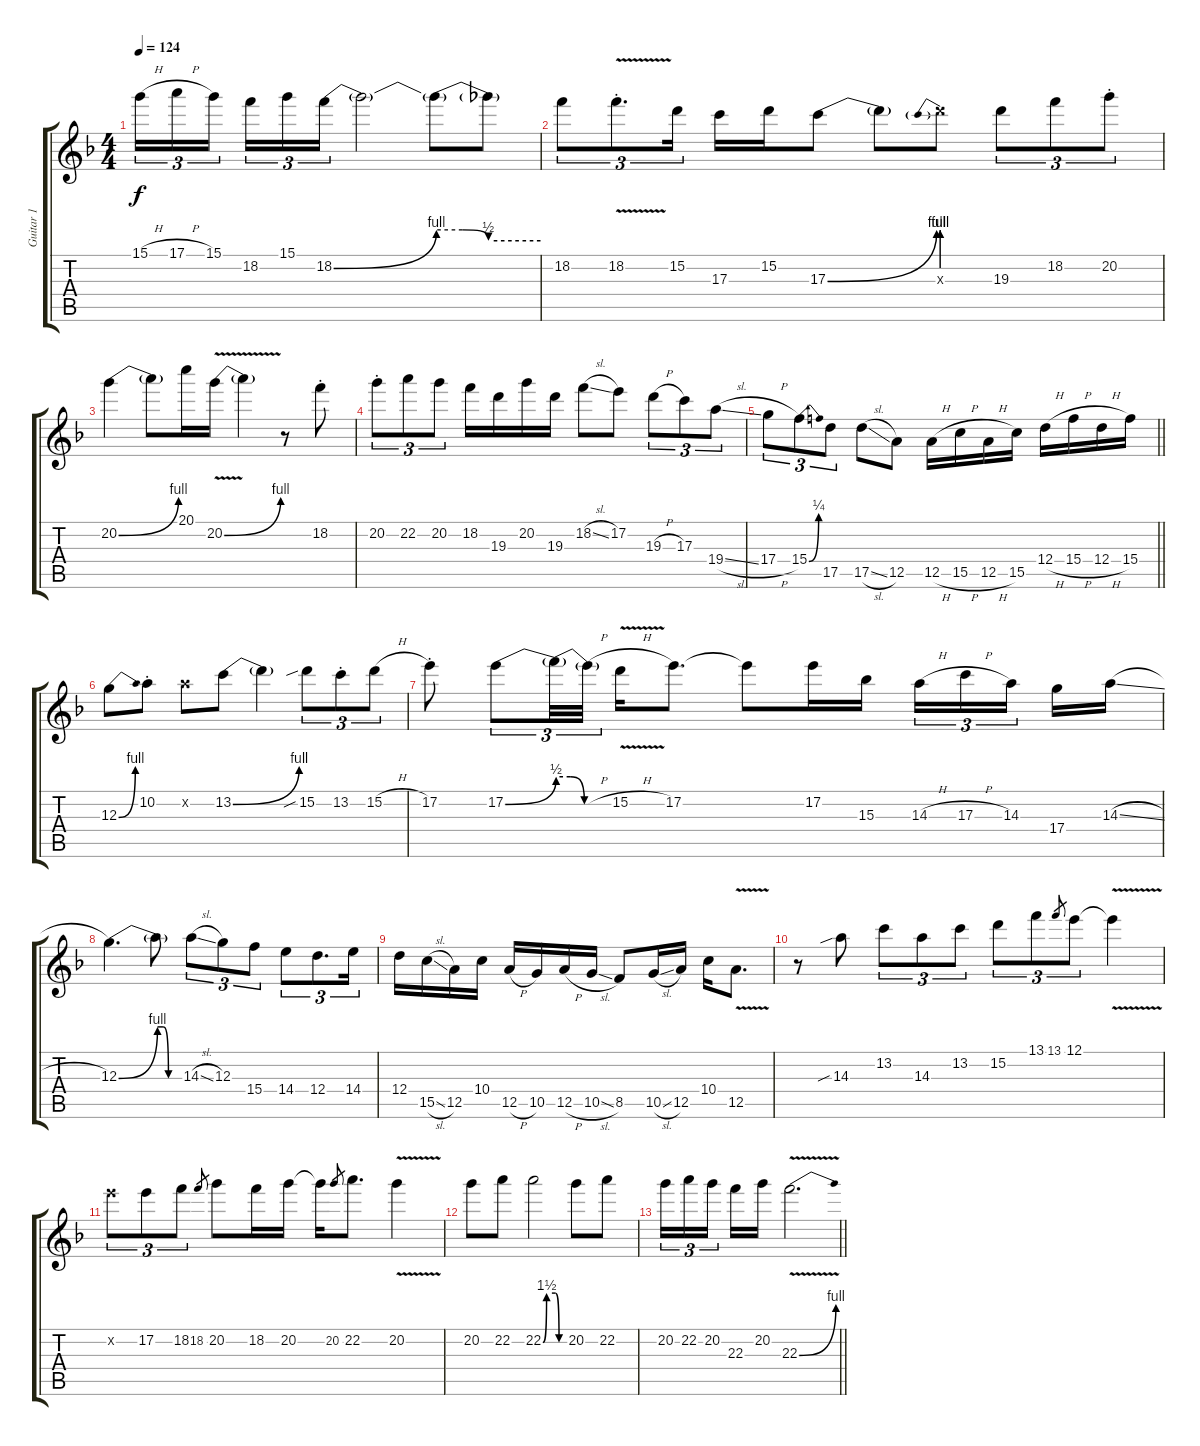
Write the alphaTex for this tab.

\track ("Guitar 1" "Guitar 1") {instrument electricguitarclean}
\staff {score tabs}
\tuning (E4 B3 G3 D3 A2 D2) {hide}
\ts (4 4)
\tempo 124
\clef g2
\ks f
15.1{h}.16{tu (3 2) dy f} 17.1{h}.16{tu (3 2)} 15.1.16{tu (3 2) beam splitsecondary} 18.2.16{tu (3 2)} 15.1.16{tu (3 2)} 18.2{be (bend 0 0 60 4)}.16{tu (3 2)} 18.2{t}.2 18.2{be (custom 0 4 15 4 30 2 60 2) t}.8 18.2{t}.8 |
18.2.8{tu (3 2)} 18.2{v st}.8{d tu (3 2)} 15.2.16{tu (3 2)} 17.3.16 15.2.16 17.3{be (bend 0 0 60 4)}.8 17.3{t}.8 17.3{be (prebend 0 4 60 4) x}.8 19.3.8{tu (3 2)} 18.2.8{tu (3 2)} 20.2{st}.8{tu (3 2)} |
20.2{be (bend 0 0 60 4)}.4 20.2{t}.8 20.1.16 20.2{be (bend 0 0 60 4) v}.16 20.2{t}.4 r.8 18.2{st}.8 |
20.2{st}.8{tu (3 2)} 22.2.8{tu (3 2)} 20.2.8{tu (3 2)} 18.2.16 19.3.16 20.2.16 19.3.16 18.2{sl}.8 17.2.8 19.3{h}.8{tu (3 2)} 17.3.8{tu (3 2)} 19.4{sl}.8{tu (3 2)} |
\barLineRight lightlight
17.4{h}.8{tu (3 2)} 15.4{be (bend 0 0 60 1)}.8{tu (3 2)} 17.5.8{tu (3 2)} 17.5{sl}.8 12.5.8 12.5{h}.16 15.5{h}.16 12.5{h}.16 15.5.16 12.4{h}.16 15.4{h}.16 12.4{h}.16 15.4.16 |
12.3{be (bend 0 0 60 4)}.8 10.2{st}.8 10.2{x}.8 13.2{be (bend 0 0 60 4)}.8 13.2{t}.4 15.2{sib}.8{tu (3 2)} 13.2{st}.8{tu (3 2)} 15.2{h}.8{tu (3 2)} |
17.2{st}.8 17.2{be (bend 0 0 60 2)}.8{tu (3 2)} 17.2{be (custom 0 2 15 2 30 0 60 0) t}.32{tu (3 2)} 17.2{h t}.32{tu (3 2)} 15.2{v h}.16 17.2.8{d} 17.2{t}.8 17.2.16 15.3.16 14.3{h}.16{tu (3 2)} 17.3{h}.16{tu (3 2)} 14.3.16{tu (3 2) beam splitsecondary} 17.4.16 14.3{sl}.16 |
12.3{be (bend 0 0 60 4)}.4{d} 12.3{be (custom 0 4 15 4 30 0 60 0) t}.8 14.3{sl}.8{tu (3 2)} 12.3.8{tu (3 2)} 15.4.8{tu (3 2)} 14.4.8{tu (3 2)} 12.4.8{d tu (3 2)} 14.4.16{tu (3 2)} |
12.4.16 15.5{sl}.16 12.5.16 10.4.16 12.5{h}.16 10.5.16 12.5{h}.16 10.5{sl}.16 8.5.8 10.5{sl}.16 12.5.16 10.4.16 12.5{v}.8{d} |
r.8 14.3{sib}.8 13.2.8{tu (3 2)} 14.3.8{tu (3 2)} 13.2.8{tu (3 2)} 15.2.8{tu (3 2)} 13.1.8{tu (3 2)} 13.1.8{gr} 12.1.8{tu (3 2)} 12.1{v t}.4 |
17.2{x}.8{tu (3 2)} 17.2.8{tu (3 2)} 18.2.8{tu (3 2)} 18.2.8{gr} 20.2.8 18.2.16 20.2.16 20.2{t}.16 20.2.8{gr} 22.2.8{d} 20.2{v}.4 |
20.2.8 22.2.8 22.2{be (custom 0 0 10 6 35 6 45 0 60 0)}.2 20.2.8 22.2.8 |
\barLineRight lightlight
20.2.16{tu (3 2)} 22.2.16{tu (3 2)} 20.2.16{tu (3 2) beam splitsecondary} 22.3.16 20.2.16 22.3{be (bend 0 0 60 4) v}.2{d}
